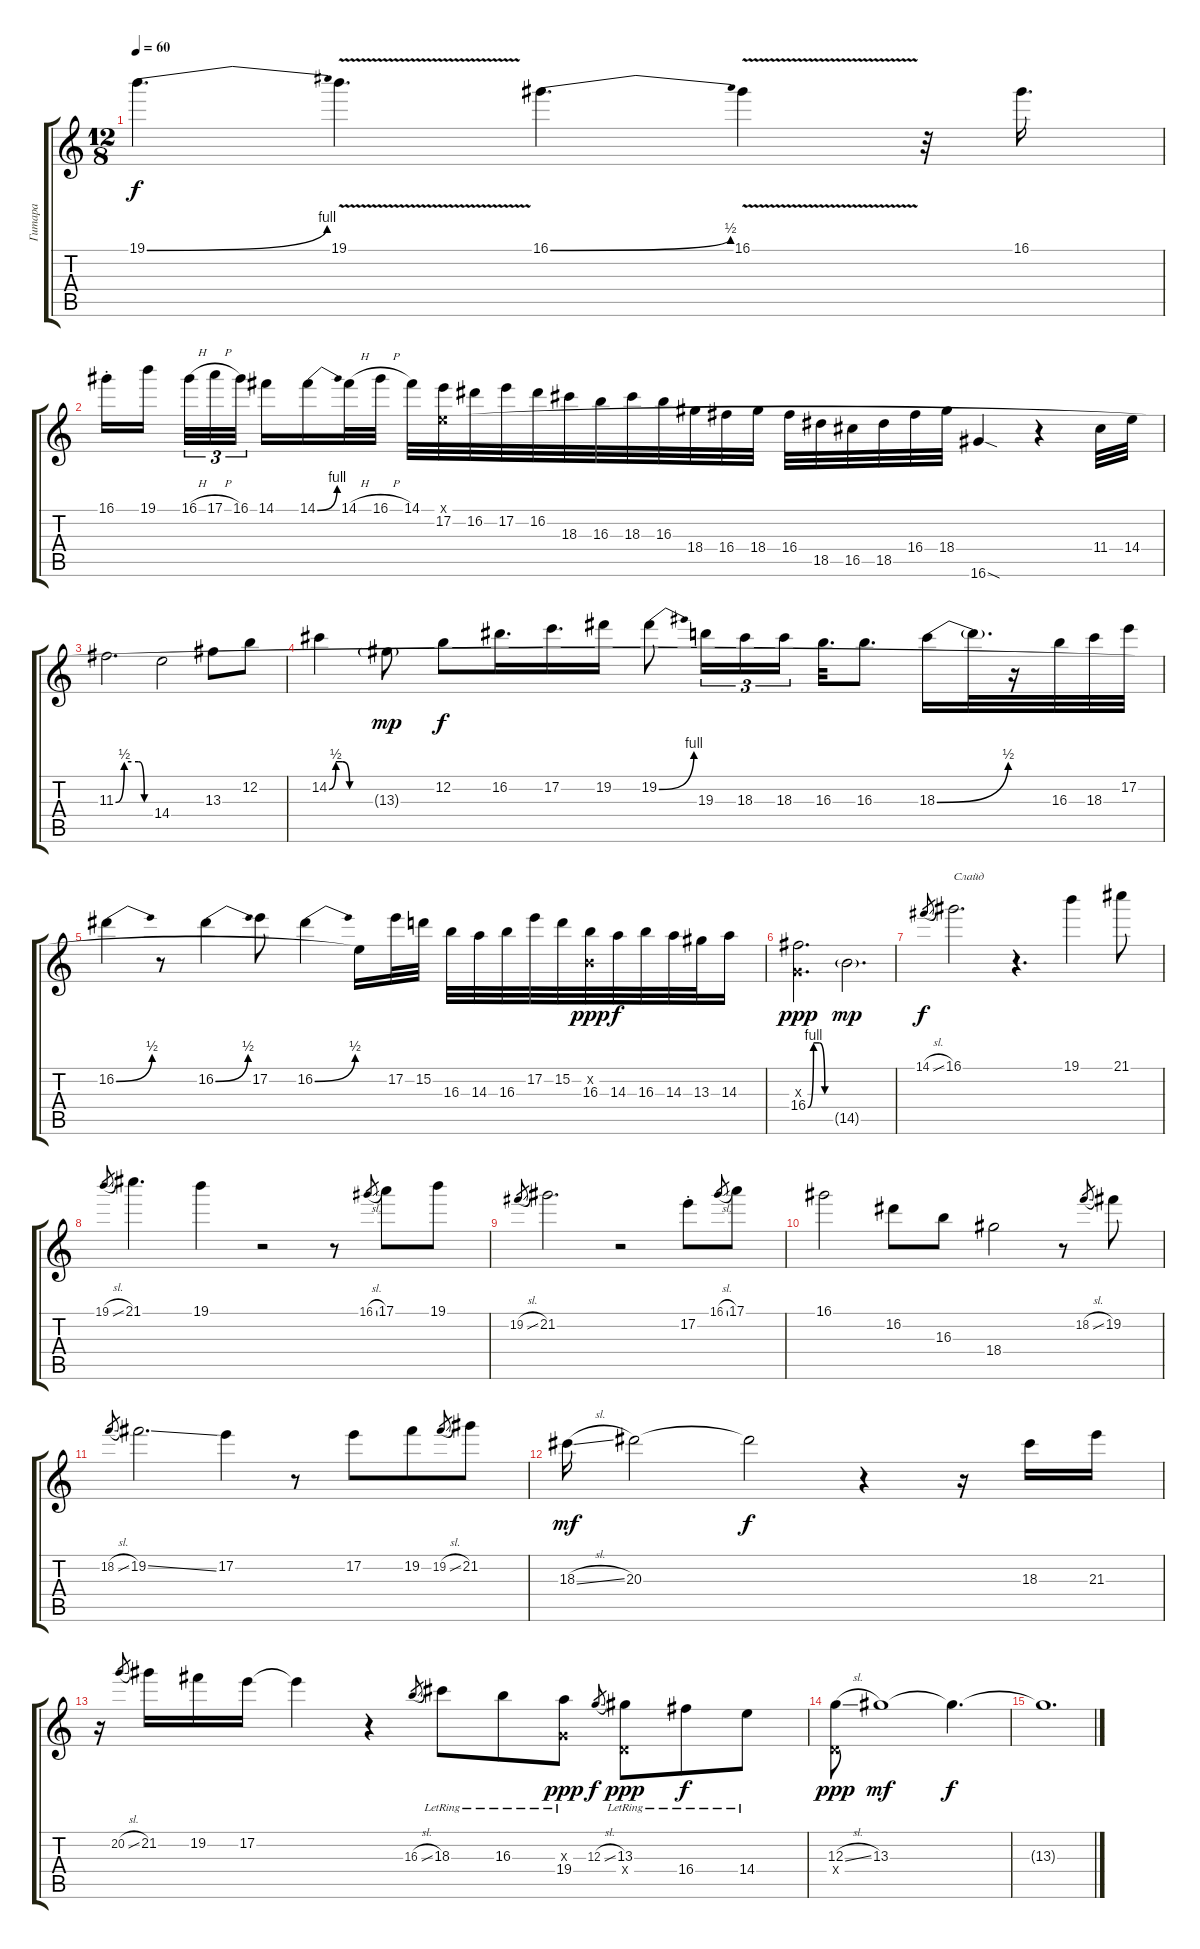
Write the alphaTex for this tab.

\track ("Гитара" "Гитара") {instrument overdrivenguitar}
\staff {score tabs}
\tuning (E4 B3 G3 D3 A2 E2) {hide}
\ts (12 8)
\tempo 60
\clef g2
\ks c
19.1{be (bend 0 0 60 4)}.4{d dy f} 19.1{v}.4{d} 16.1{be (bend 0 0 60 2)}.4{d} 16.1{v}.4 r.32 16.1.16{d} |
16.1{st}.16 19.1.16{beam splitsecondary} 16.1{h}.32{tu (3 2)} 17.1{h}.32{tu (3 2)} 16.1.32{tu (3 2) beam splitsecondary} 14.1.16 14.1{be (bend 0 0 60 4)}.16 14.1{h}.32 16.1{h}.32 14.1.32 (0.1{x} 17.2).32 16.2.32 17.2.32 16.2.32 18.3.32 16.3.32 18.3.32 16.3.32 18.4.32 16.4.32 18.4.32 16.4.32 18.5.32 16.5.32 18.5.32 16.4.32 18.4.32 16.6{sod}.4 r.4 11.4.32 14.4.32 |
11.3{be (custom 0 0 15 2 40 2 50 0 60 0)}.2{d} 14.4.2 13.3.8 12.2.8 |
14.2{be (custom 0 0 10 2 20 2 30 0 60 0)}.4 13.3{g}.8{dy mp} 12.2.8{dy f} 16.2.16{d} 17.2.16{d} 19.2.16 19.2{be (bend 0 0 60 4)}.8 19.3.16{tu (3 2)} 18.3.16{tu (3 2)} 18.3.16{tu (3 2) beam splitsecondary} 16.3.32{d} 16.3.8{d} 18.3{be (bend 0 0 60 2)}.16 18.3{t}.32{d} r.16 16.3.32 18.3.32 17.2.32 |
16.2{be (bend 0 0 60 2)}.4 r.8 16.2{be (bend 0 0 60 2)}.4 17.2.8 16.2{be (bend 0 0 60 2)}.4 0.1{t}.16 17.2.32 15.2.32 16.3.32 14.3.32 16.3.32 17.2.32 15.2.32 (0.2{x} 16.3).32{dy ppp} 14.3.32{dy f} 16.3.32 14.3.32 13.3.32 14.3.16 |
(0.3{x} 16.4{be (custom 0 0 15 4 30 4 45 0 60 0)}).2{d dy ppp} 14.5{g}.2{d dy mp} |
14.1{sl}.8{gr dy f} 16.1.2{d txt "Слайд"} r.4{d} 19.1.4 21.1.8 |
19.1{sl}.8{gr} 21.1.4{d} 19.1.4 r.2 r.8 16.1{sl}.8{gr} 17.1.8 19.1.8 |
19.2{sl}.8{gr} 21.2.2{d} r.2 17.2{st}.8 16.1{sl}.8{gr} 17.1.8 |
16.1.2 16.2.8 16.3.8 18.4.2 r.8 18.2{sl}.8{gr} 19.2.8 |
18.2{sl}.8{gr} 19.2{ss}.2{d} 17.2.4 r.8 17.2.8 19.2.8 19.2{sl}.8{gr} 21.2.8 |
18.3{sl}.16{dy mf} 20.3.2 20.3{t}.2{dy f} r.4 r.16 18.3.16 21.3.16 |
r.16 20.2{sl}.8{gr} 21.2.16 19.2.16 17.2.16 17.2{t}.4 r.4 16.3{sl}.8{gr} 18.3{lr}.8 16.3{lr}.8 (0.3{x} 19.4{lr}).8{dy ppp} 12.3{sl}.8{gr dy f} (13.3{lr} 0.4{x}).8{dy ppp} 16.4{lr}.8{dy f} 14.4{lr}.8 |
(12.3{sl} 0.4{x}).8{dy ppp} 13.3.1{dy mf} 13.3{t}.4{d dy f} |
13.3{t}.1{d}
